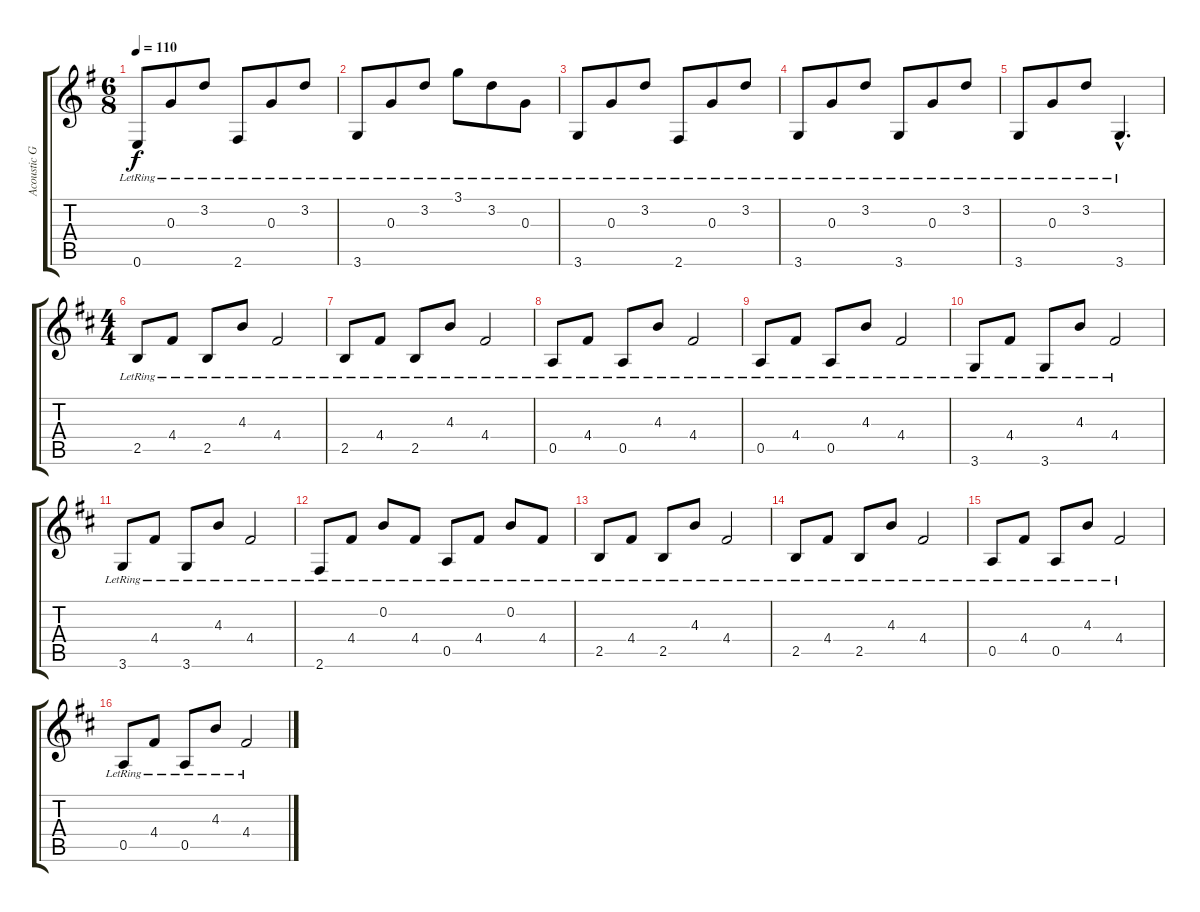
\track ("Acoustic Guitar" "Acoustic G") {instrument acousticguitarnylon}
\staff {score tabs}
\tuning (E4 B3 G3 D3 A2 E2) {hide}
\ts (6 8)
\tempo 110
\clef g2
\ks g
0.6{lr}.8{dy f} 0.3{lr}.8 3.2{lr}.8 2.6{lr}.8 0.3{lr}.8 3.2{lr}.8 |
3.6{lr}.8 0.3{lr}.8 3.2{lr}.8 3.1{lr}.8 3.2{lr}.8 0.3{lr}.8 |
3.6{lr}.8 0.3{lr}.8 3.2{lr}.8 2.6{lr}.8 0.3{lr}.8 3.2{lr}.8 |
3.6{lr}.8 0.3{lr}.8 3.2{lr}.8 3.6{lr}.8 0.3{lr}.8 3.2{lr}.8 |
3.6{lr}.8 0.3{lr}.8 3.2{lr}.8 3.6{hac lr}.4{d} |
\ts (4 4)
\ks d
2.5{lr}.8 4.4{lr}.8 2.5{lr}.8 4.3{lr}.8 4.4{lr}.2 |
2.5{lr}.8 4.4{lr}.8 2.5{lr}.8 4.3{lr}.8 4.4{lr}.2 |
0.5{lr}.8 4.4{lr}.8 0.5{lr}.8 4.3{lr}.8 4.4{lr}.2 |
0.5{lr}.8 4.4{lr}.8 0.5{lr}.8 4.3{lr}.8 4.4{lr}.2 |
3.6{lr}.8 4.4{lr}.8 3.6{lr}.8 4.3{lr}.8 4.4{lr}.2 |
3.6{lr}.8 4.4{lr}.8 3.6{lr}.8 4.3{lr}.8 4.4{lr}.2 |
2.6{lr}.8 4.4{lr}.8 0.2{lr}.8 4.4{lr}.8 0.5{lr}.8 4.4{lr}.8 0.2{lr}.8 4.4{lr}.8 |
2.5{lr}.8 4.4{lr}.8 2.5{lr}.8 4.3{lr}.8 4.4{lr}.2 |
2.5{lr}.8 4.4{lr}.8 2.5{lr}.8 4.3{lr}.8 4.4{lr}.2 |
0.5{lr}.8 4.4{lr}.8 0.5{lr}.8 4.3{lr}.8 4.4{lr}.2 |
0.5{lr}.8 4.4{lr}.8 0.5{lr}.8 4.3{lr}.8 4.4{lr}.2
